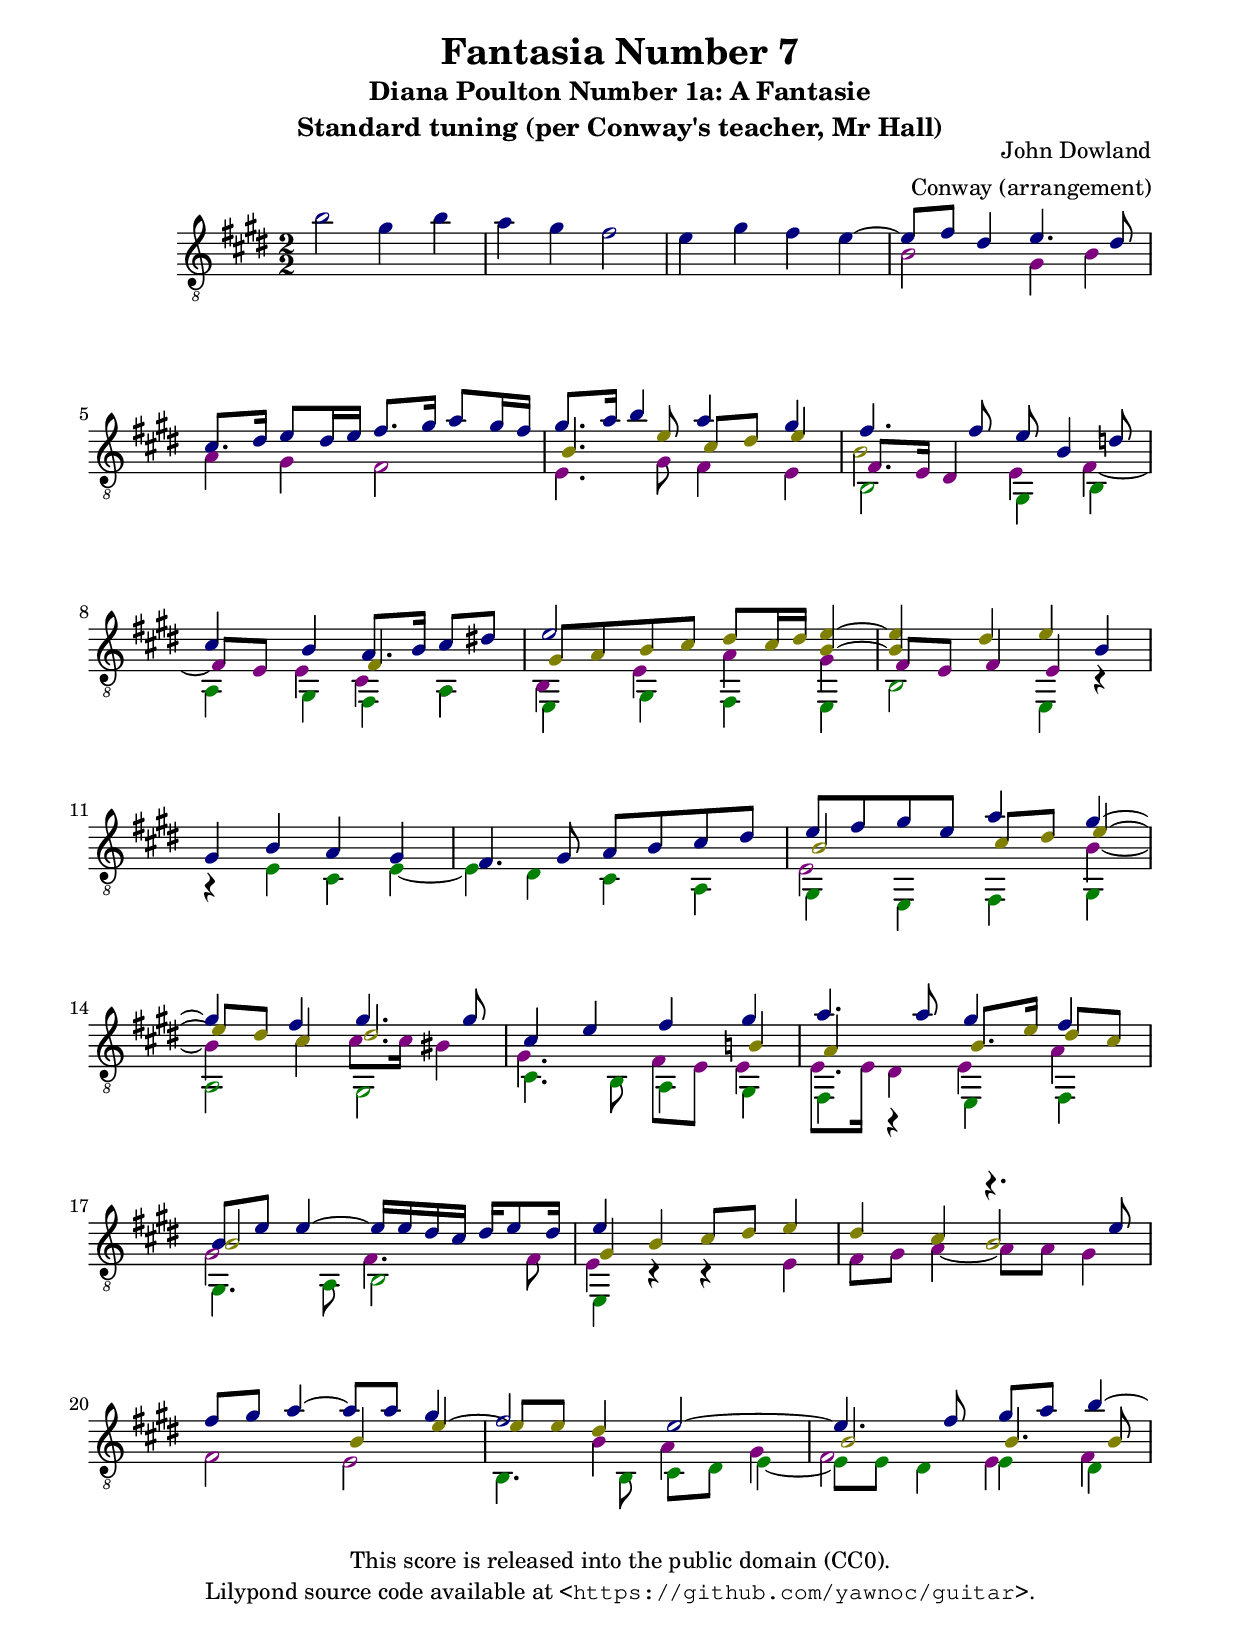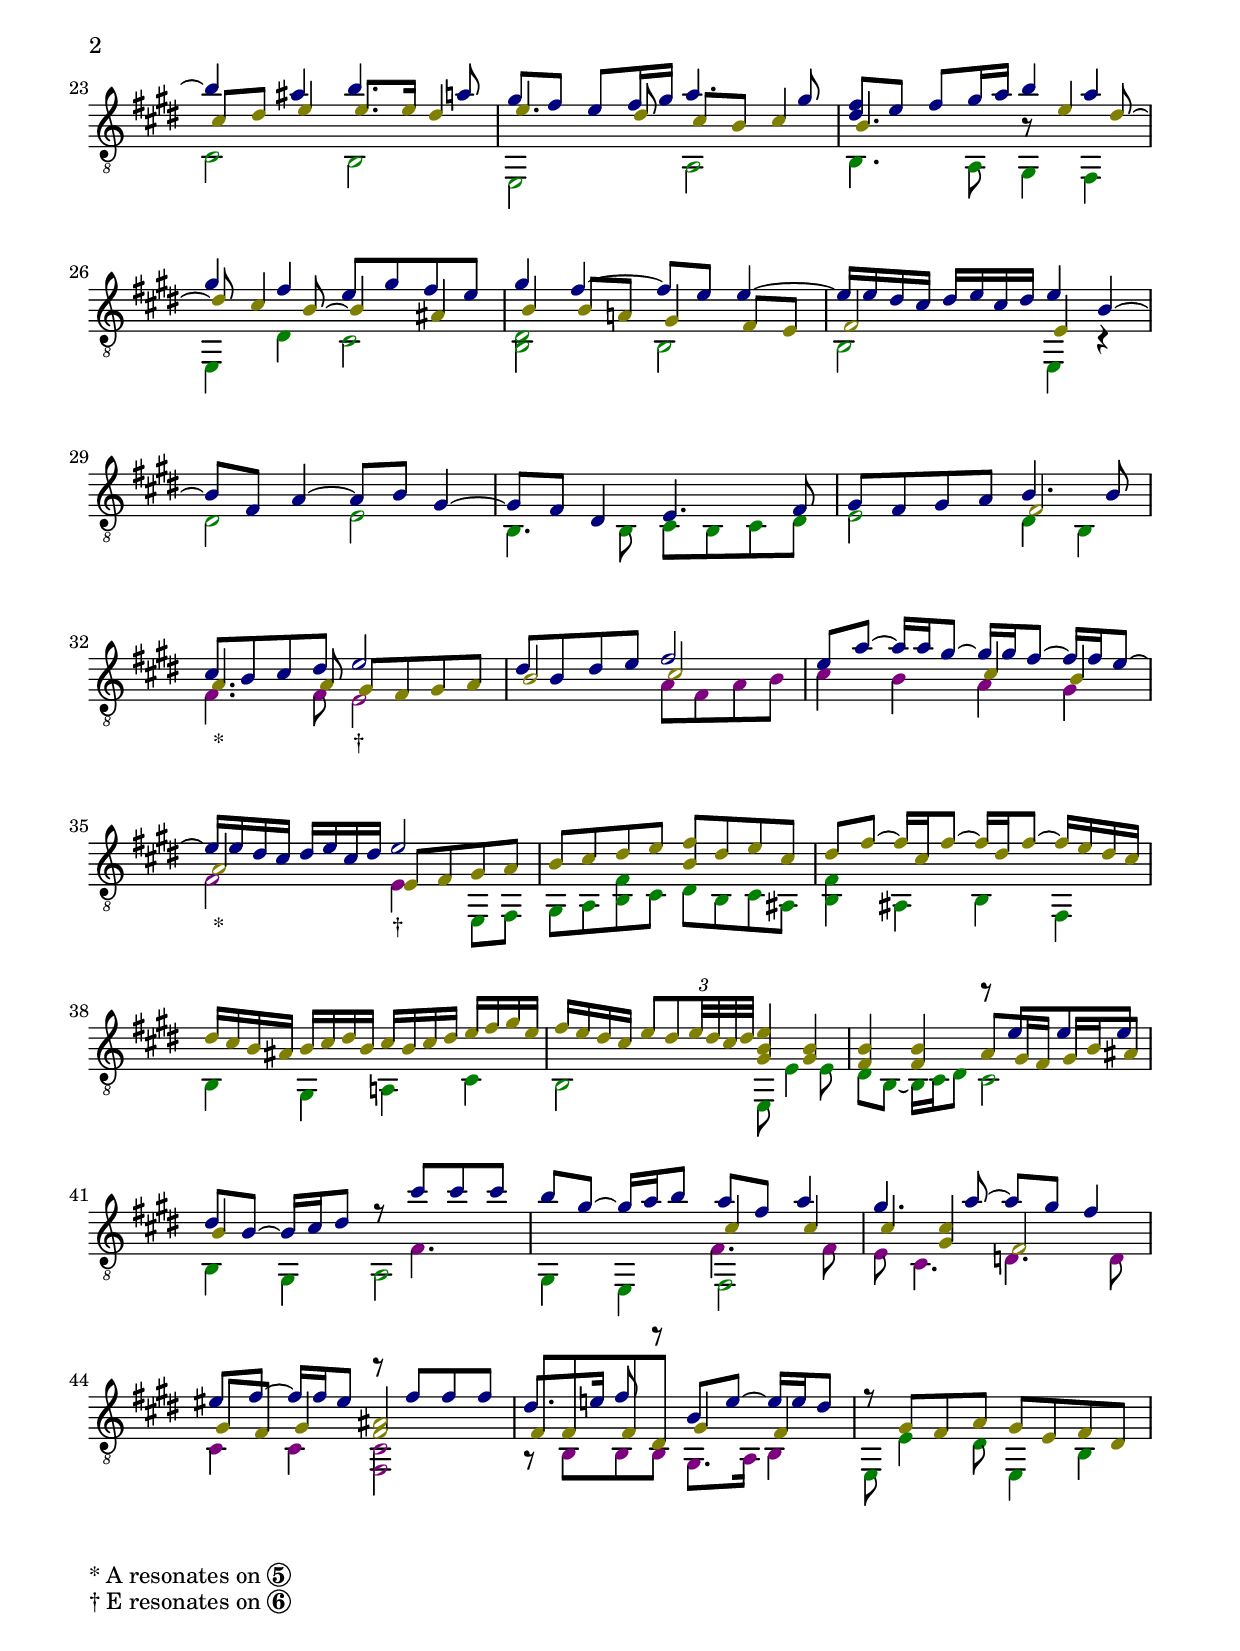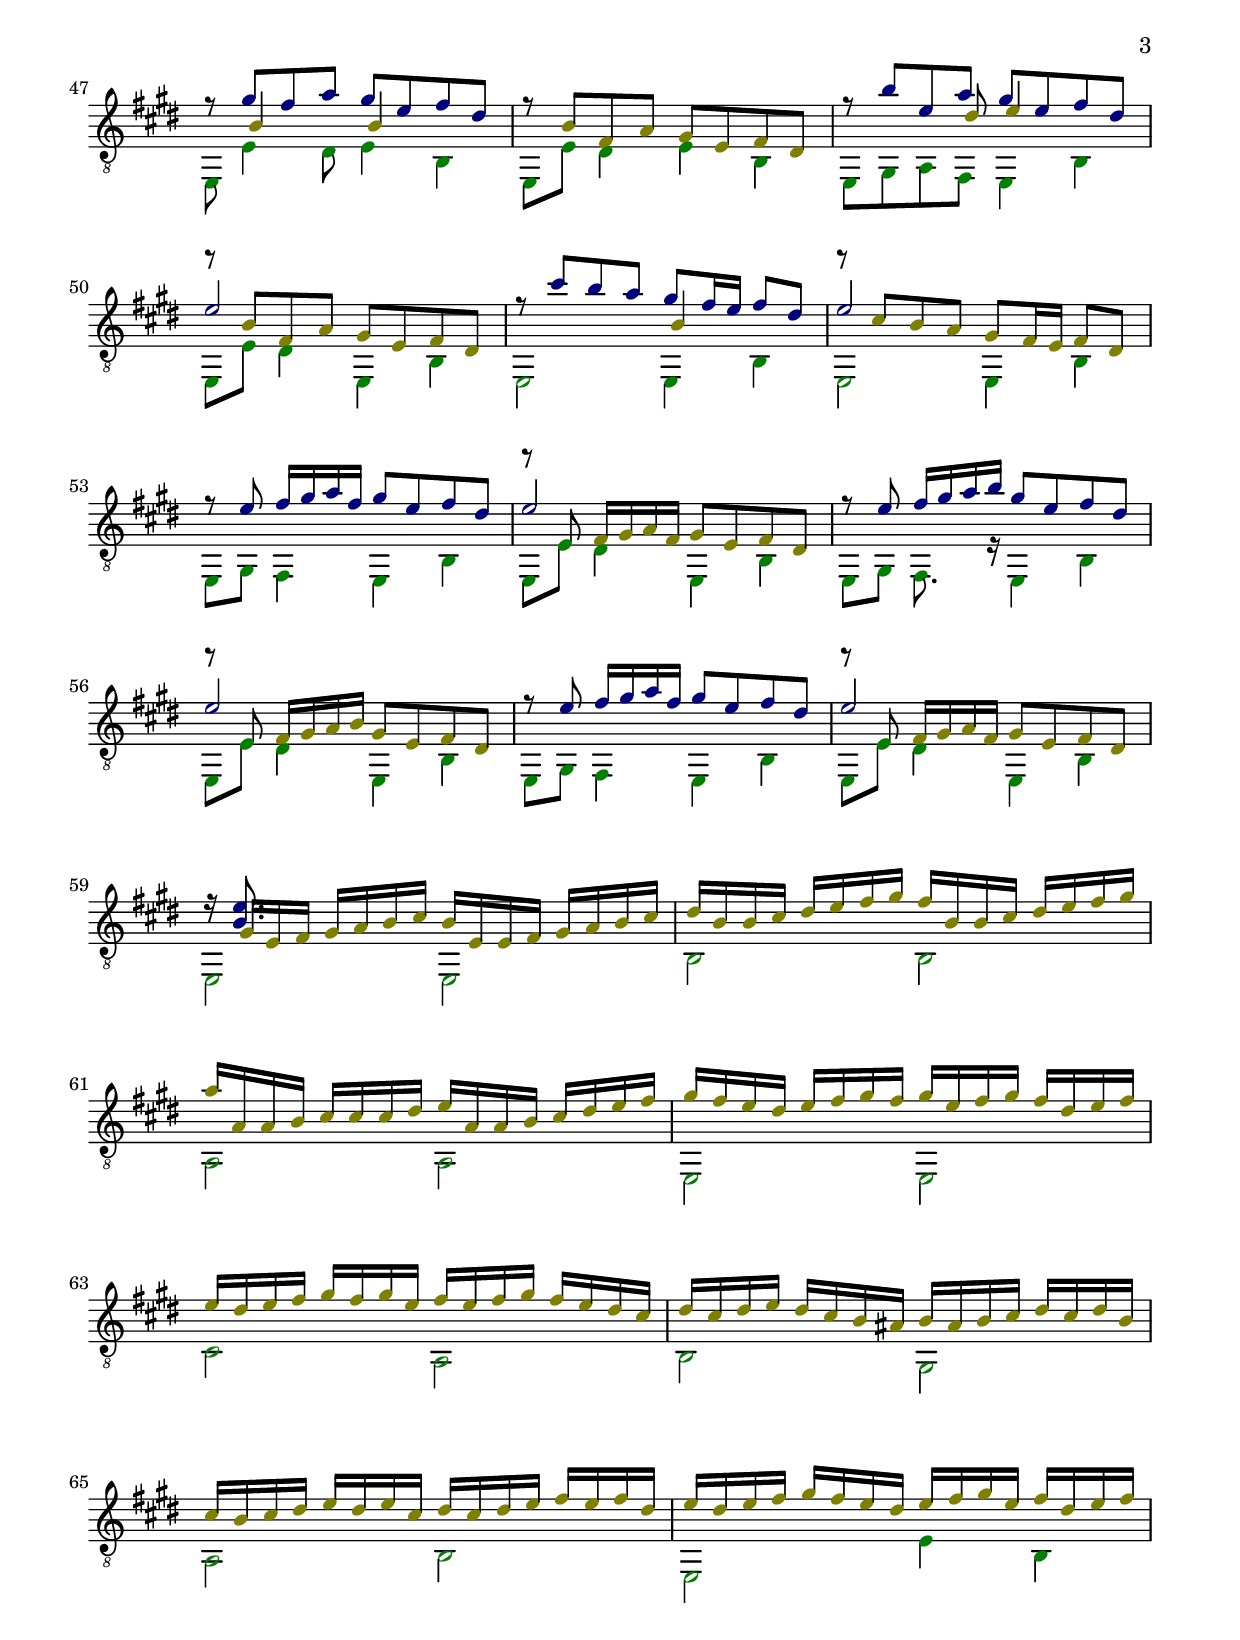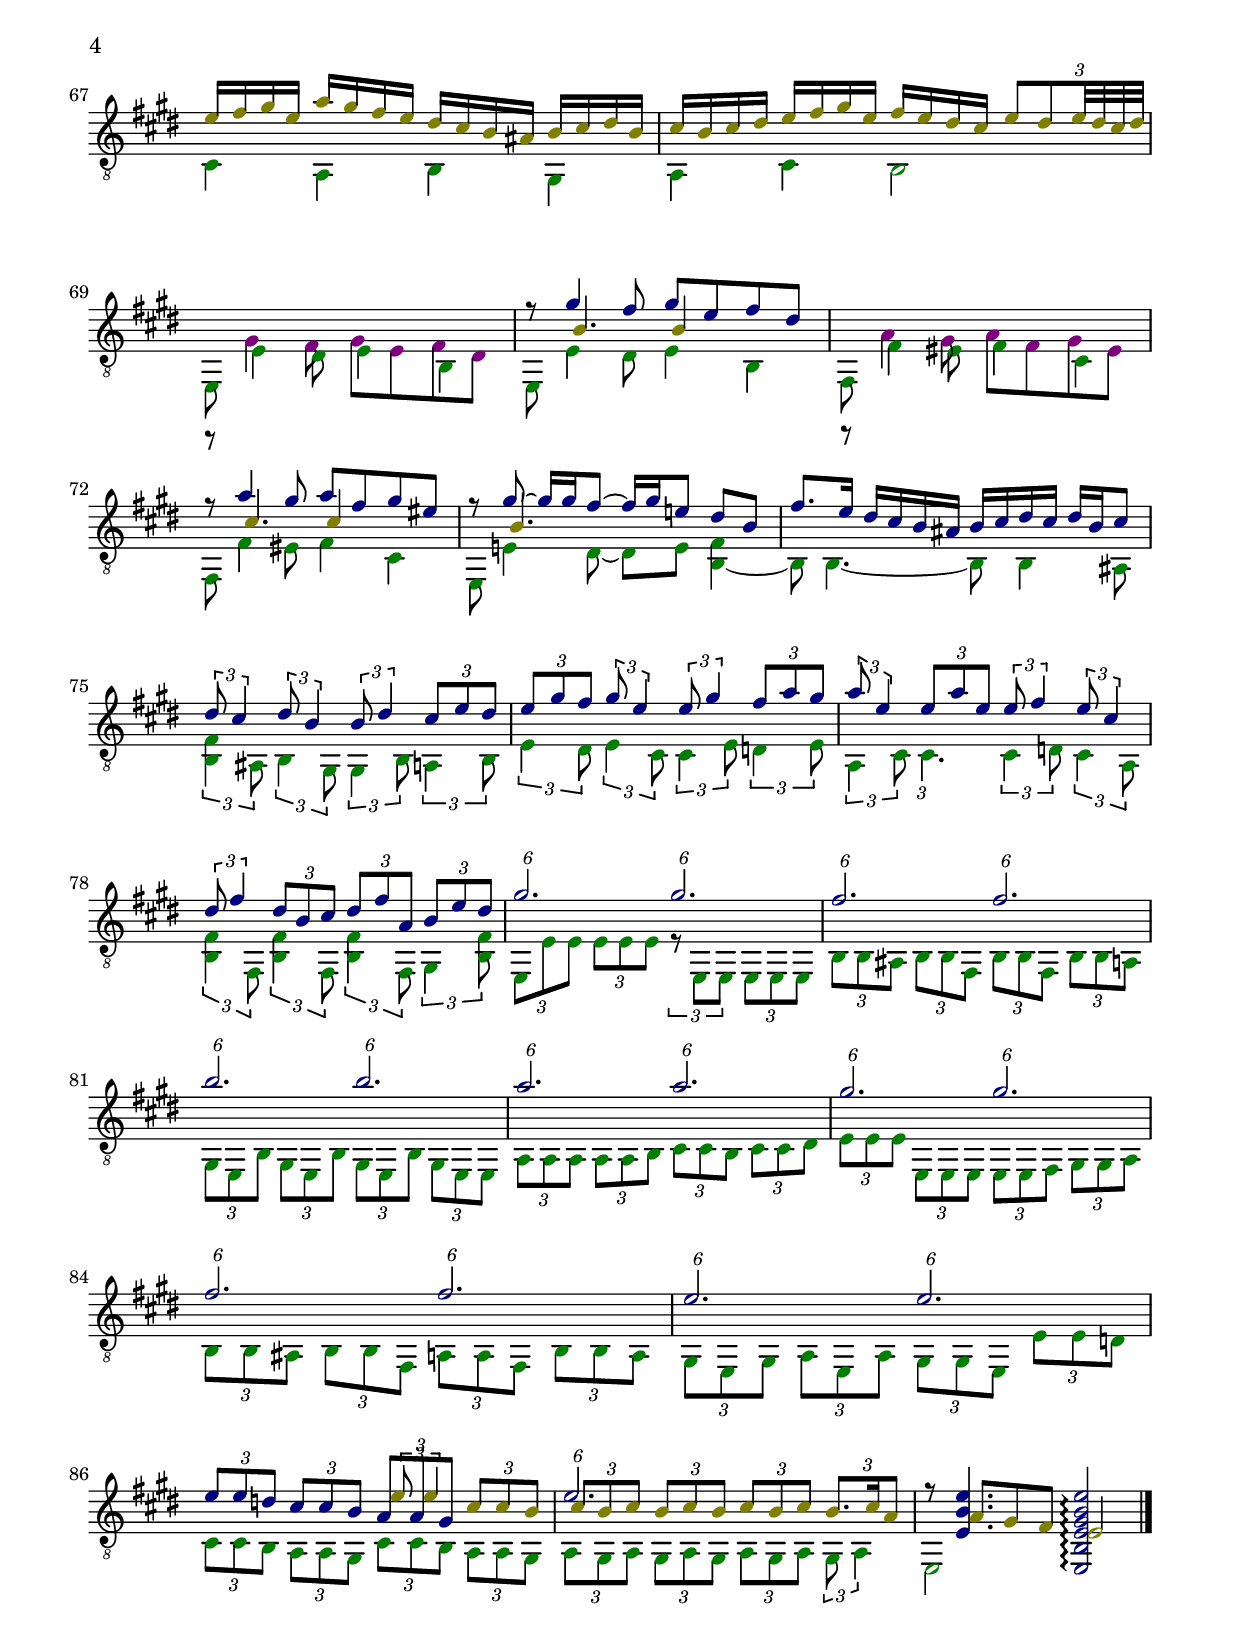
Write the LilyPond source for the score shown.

\version "2.18.2"


%%%%%%%%%%%%%%%%%%%%%%%%%%%%%%%%%%%%%%%%%%%%%%%%%%%%%%%%%%%%%%%%
% General
%%%%%%%%%%%%%%%%%%%%%%%%%%%%%%%%%%%%%%%%%%%%%%%%%%%%%%%%%%%%%%%%

\paper {
  top-margin = 1.5\cm
  left-margin = 1.5\cm
  right-margin = 1.5\cm
  bottom-margin = 1.5\cm
  ragged-last-bottom = ##f
  footnote-separator-markup = \markup { \vspace #1.5 }
}

globalSettings = {
  \accidentalStyle modern
  \compressFullBarRests
  \mergeDifferentlyHeadedOn
  \mergeDifferentlyDottedOn
  \numericTimeSignature
  \pointAndClickOff
  \override TextScript.extra-offset = #'(0 . 0.7)
  \override Score.FootnoteItem.annotation-line = ##f
}

origin-url = "https://github.com/yawnoc/guitar"

\header {
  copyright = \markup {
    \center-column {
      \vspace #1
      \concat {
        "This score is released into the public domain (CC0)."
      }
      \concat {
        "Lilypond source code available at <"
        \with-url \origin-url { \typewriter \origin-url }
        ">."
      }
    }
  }
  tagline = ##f
}

triplet = #(define-music-function
  (parser location music) (ly:music?)
  #{
    \tuplet 3/2 { $music }
  #}
)

tripletDuple = #(define-music-function
  (parser location music) (ly:music?)
  #{
    \tuplet 6/4 { $music }
  #}
)

overrideBeamedStemLengths = #(define-scheme-function
  (parser location lengths) (list?)
  #{
    \override Stem.details.beamed-lengths = $lengths
  #}
)
revertBeamedStemLengths = { \revert Stem.details.beamed-lengths }

overrideBeamVerticalPositions = #(define-scheme-function
  (parser location positions) (pair?)
  #{
    \override Beam.positions = $positions
  #}
)

%%%%%%%%%%%%%%%%%%%%%%%%%%%%%%%%%%%%%%%%%%%%%%%%%%%%%%%%%%%%%%%%
% Semantic bar lines
%%%%%%%%%%%%%%%%%%%%%%%%%%%%%%%%%%%%%%%%%%%%%%%%%%%%%%%%%%%%%%%%

barLineGoto = { \bar "||" }
barLineKeyChange = { \bar "||" }
barLineEnd = { \bar "|." }

%%%%%%%%%%%%%%%%%%%%%%%%%%%%%%%%%%%%%%%%%%%%%%%%%%%%%%%%%%%%%%%%
% Guitar notation
%%%%%%%%%%%%%%%%%%%%%%%%%%%%%%%%%%%%%%%%%%%%%%%%%%%%%%%%%%%%%%%%

stringNumbersAbove = { \set stringNumberOrientations = #'(up) }
stringNumbersBelow = { \set stringNumberOrientations = #'(down) }

fingeringAbove = { \set fingeringOrientations = #'(up) }
fingeringBelow = { \set fingeringOrientations = #'(down) }
fingeringAleft = { \set fingeringOrientations = #'(left) }
fingeringAright = { \set fingeringOrientations = #'(right) }

startGraceMusic = {
  <>(
  \override Fingering.font-size = -6
}
stopGraceMusic = {
  \revert Fingering.font-size
  <>)
}

overrideHorizontalShift = #(define-scheme-function
  (parser location distance) (number?)
  #{
    \override NoteColumn.force-hshift = $distance
  #}
)
revertHorizontalShift = { \revert NoteColumn.force-hshift }

barreSpan = #(define-music-function
  (parser location label offsetPair music)
  (string? (pair? (cons 0 0)) ly:music?)
  (let
    (
      (elements (extract-named-music music '(NoteEvent EventChord)))
    )
    (if
      (pair? elements)
      (let
        (
          (first-element (first elements))
          (last-element (last elements))
        )
        (set!
          (ly:music-property first-element 'articulations)
          (cons
            (make-music 'TextSpanEvent 'span-direction -1)
            (ly:music-property first-element 'articulations)
          )
        )
        (set!
          (ly:music-property last-element 'articulations)
          (cons
            (make-music 'TextSpanEvent 'span-direction 1)
            (ly:music-property last-element 'articulations)
          )
        )
      )
    )
  )
  #{
    \once \override TextSpanner.font-shape = #'upright
    \once \override TextSpanner.style = #'line
    \once \override TextSpanner.extra-offset = #offsetPair
    \once \override TextSpanner.bound-details = #`(
      (left
        (text . ,#{ \markup { \raise #-0.7 { #label \hspace #0.7 }} #})
        (Y . 0)
        (padding . -0.8)
        (attach-dir . -2)
      )
      (right
        (text . ,#{ \markup { \draw-line #'(0 . -1.3) } #}) ;; draw hook
        (Y . 0)
        (padding . -0.5)
        (attach-dir . 2)
      )
    )
    \once \override TextSpanner #'after-line-breaking = #(lambda (grob)
      (let*
        (
          (originalGrob (ly:grob-original grob))
          (splitGrobs (ly:spanner-broken-into originalGrob))
        )
        (if
          (and
            (>= (length splitGrobs) 2)
            (not (eq? (car (last-pair splitGrobs)) grob))
          )
          (begin
            (ly:grob-set-nested-property! grob
              '(bound-details right text)
              #{ \markup { \draw-line #'(0 . 0) } #} ;; suppress draw hook
            )
            (ly:grob-set-property! grob
              'extra-offset
              (cons
                (car offsetPair)
                (+ (cdr offsetPair) 0.7) ;; correction for suppressed hook
              )
            )
            (ly:grob-set-nested-property! grob
              '(bound-details right padding)
              #'-3 ;; increase spanner length
            )
          )
        )
      )
    )
    $music
  #}
)

barre = #(define-scheme-function
  (parser location label) (string?)
  #{
    \markup {
      \center-align {
        \hspace #0.7
        $label
      }
    }
  #}
)

nudgeNextBarre = #(define-scheme-function
  (parser location distance) (number?)
  #{
    \once \override TextScript.X-offset = $distance
  #}
)

position = #(define-scheme-function
  (parser location label) (string?)
  #{
    \markup {
      \center-align {
        \hspace #0.5
        $label
      }
    }
  #}
)

#(define-markup-command
  (markupString layout properties stringNumber) (markup?)
  (interpret-markup layout properties
    #{
      \markup \circle { \bold #stringNumber }
    #}
  )
)

#(define-markup-command
  (resonatesOn layout properties note stringNumber) (markup? markup?)
  (interpret-markup layout properties
    #{
      \markup { #note "resonates on" \markupString #stringNumber }
    #}
  )
)

%%%%%%%%%%%%%%%%%%%%%%%%%%%%%%%%%%%%%%%%%%%%%%%%%%%%%%%%%%%%%%%%
% Goto statements
%%%%%%%%%%%%%%%%%%%%%%%%%%%%%%%%%%%%%%%%%%%%%%%%%%%%%%%%%%%%%%%%

overrideGotoVisibility = {
  \once \override Score.RehearsalMark #'break-visibility = #'#(#t #t #f)
}

makeGotoMark = #(define-scheme-function
  (parser location label) (string?)
  #{
    \mark \markup { \small \italic $label }
  #}
)

simultaneousMarkSeparator = {
  \cadenzaOn
    s1073741824 % stupid, but works
  \cadenzaOff
}

coda = {
  \overrideGotoVisibility
  \mark \markup { \musicglyph #"scripts.coda" }
}

fine = {
  \overrideGotoVisibility
  \makeGotoMark Fine
}

dcAlCoda = {
  \overrideGotoVisibility
  \makeGotoMark "D.C. al Coda"
}

dcAlFine = {
  \overrideGotoVisibility
  \makeGotoMark "D.C. al Fine"
}

toCoda = {
  \overrideGotoVisibility
  \makeGotoMark "to Coda"
}



\header {
  title = "Fantasia Number 7"
  subtitle = \markup {
    \center-column {
      "Diana Poulton Number 1a: A Fantasie"
      "Standard tuning (per Conway's teacher, Mr Hall)"
    }
  }
  composer = "John Dowland"
  arranger = "Conway (arrangement)"
}


initialSignatures = {
  \clef "treble_8"
  \key e \major
  \time 2/2
  \set Timing.beamExceptions = #'()
  \set Timing.baseMoment = #(ly:make-moment 1/4)
  \set Timing.beatStructure = #'(1 1 1 1)
  \set Timing.beamExceptions = #'(
    (
      end
        .
      (
        ((1 . 8) . (4 4)) ;; quavers by fours
        ((1 . 12) . (3 3 3 3)) ;; anything shorter by beat
      )
    )
  )
}


highVoiceMusic = {
  
  \override NoteHead.color = #darkblue
  
  % Main theme high
  \barNumberCheck #1
  \relative c'' {
    \stemDown
    b2 gis4 b |
    a gis fis2 |
    e4 gis fis e~ |
    \stemUp
    e8 fis dis4 e4. dis8 |
    cis8. dis16 e8 dis16 e fis8. gis16 a8 gis16 fis |
    gis8. a16 b4 a gis |
    fis4. fis8 e8 b4 d8 |
    cis4 b a8. b16 cis8 dis |
    e2 s2 |
    s2 s4
  }
  
  % Main theme low
  \barNumberCheck #10
  \relative c' {
    b4 |
    gis b a gis |
    fis4. gis8 a b cis dis |
    e fis gis e a4 gis~ |
    gis
      \shiftOn
        \once \overrideHorizontalShift #-0.5
        fis
      \shiftOff
      gis4. gis8 |
    cis,4 e fis gis |
    a4. a8 gis4 fis |
    b,8 e e4~ e16 e dis cis dis16 e8 dis16 |
    e4
  }
  
  % Tee-tee taa high
  \barNumberCheck #18
  \relative c' {
    s4 s2 |
    s2 r4. e8 |
    fis8 gis a4~ a8 a gis4 |
    fis2 e2~ |
    e4. fis8 gis8 a b4~ |
    b ais b4. a8 |
    gis8 fis e8 fis16 gis a4. gis8 |
    <fis dis>8 e fis8 gis16 a b4 a |
    gis fis e8 gis fis e |
    gis4 fis~ fis8 e e4~ |
    e16 e dis cis dis e cis dis e4
  }
  
  % Tee-tee taa low
  \barNumberCheck #28
  \relative c' {
    b4~ |
    b8 fis a4~ a8 b gis4~ |
    gis8 fis dis4 e4. fis8 |
    gis fis gis a b4. b8 |
    cis b cis dis e2 |
    dis8 b dis e fis2 |
    e8 a~ a16 a gis8~ gis16 gis fis8~ fis16 fis e8~ |
    e16 e dis cis dis e cis dis e2 |
  }
  
  % Ascending scale
  \barNumberCheck #36
  {
    s1 * 3 |
    s2
  }
  
  % Tee-tee-tee
  \barNumberCheck #39
  \relative c' {
    s2 |
    s2 r8 e e e |
    dis b~ b16 cis dis8 r8 cis' cis cis |
    b8 gis~ gis16 a b8 a8 fis a4 |
    gis4. a8~ a gis fis4 |
    eis8 fis~ fis16 fis eis8 r8 fis fis fis |
    dis8. e16 fis8 r b,8 e~ e16 e dis8 |
  }
  
  % Majestic theme
  \barNumberCheck #46
  \relative c'' {
    s1 |
    r8 gis fis a gis e fis dis |
    s1 |
    r8 b' e, a gis e fis dis |
    e2 s2 |
    r8 cis' b a gis8 fis16 e fis8 dis |
    e2 s2 |
    r8 e fis16 gis a fis gis8 e fis dis |
    e2 s2 |
    r8 e fis16 gis a b gis8 e fis dis |
    e2 s2 |
    r8 e fis16 gis a fis gis8 e fis dis |
    e2 s2 |
  }
  
  % Scale runs
  \barNumberCheck #59
  \relative c' {
    r16 <e b>8. s4 s2 |
    s1 * 9 |
  }
  
  % Majestic interlude
  \barNumberCheck #69
  \relative c'' {
    s1 |
    r8 gis4 fis8 gis e fis dis |
    s1 |
    r8 a'4 gis8 a fis gis eis |
    r8 gis~ gis16 gis fis8~ fis16 gis e8 dis b |
    fis'8. e16 dis cis b ais
      b16 cis dis cis dis b cis8 |
  }
  
  % Triple runs
  \barNumberCheck #75
  \relative c' {
    \triplet { dis8 cis4 } \triplet { dis8 b4 }
      \triplet { b8 dis4 } \triplet { cis8 e dis } |
    \triplet { e8 gis fis } \triplet { gis8 e4 }
      \triplet { e8 gis4 } \triplet { fis8 a gis } |
    \triplet { a8 e4 } \triplet { e8 a e }
      \triplet { e8 fis4 } \triplet { e8 cis4 } |
    \triplet { dis8 fis4 } \triplet { dis8 b cis }
      \triplet { dis8 fis a, } \triplet { b e dis } |
    \tripletDuple { gis2. } \tripletDuple { gis } |
    \tripletDuple { fis } \tripletDuple { fis } |
    \tripletDuple { b } \tripletDuple { b } |
    \tripletDuple { a } \tripletDuple { a } |
    \tripletDuple { gis } \tripletDuple { gis } |
    \tripletDuple { fis } \tripletDuple { fis } |
    \tripletDuple { e } \tripletDuple { e } |
    \triplet { e8 e d } \triplet { cis cis b }
      \triplet { a a gis } s4 |
    \tripletDuple { e'2. } s2 |
  }
  
  % Finishing chords
  \barNumberCheck #88
  \relative c {
    r8 <e b' e>4.
      <e, b' e gis b e>2 \arpeggio
      \barLineEnd
  }
  
}


lowVoiceMusic = {
  
  \override NoteHead.color = #darkgreen
  
  % Main theme high
  \barNumberCheck #1
  \relative c {
    s1 * 6 |
    b2 gis4 b |
    a gis fis a |
    e gis fis e |
    b'2 e,4
  }
  
  % Main theme low
  \barNumberCheck #10
  \relative c {
    r4 |
    r4 e cis e~ |
    e dis cis a |
    gis e fis gis |
    a2 gis |
    cis4. b8 a4 gis |
    fis r e fis |
    gis4. a8 b2 |
    e,4
  }
  
  % Tee-tee taa high
  \barNumberCheck #18
  \relative c {
    s4 s4 s4 |
    s1 * 2 |
    b4. b8 cis8 dis e4~ |
    e8 e dis4 e4 dis |
    cis2 b |
    e, a |
    b4. a8 gis4 fis |
    e dis' cis2 |
    <b dis> b |
    b e,4
  }
  
  % Tee-tee taa low
  \barNumberCheck #28
  \relative c {
    r4 |
    dis2 e |
    b4. b8 cis b cis dis |
    e2 dis4 b |
    s1 * 3 |
    s2
  }
  
  % Ascending scale
  \barNumberCheck #35
  \relative c, {
    s4 e8 fis |
    gis a <b fis'> cis dis b cis ais |
    <b fis'>4 ais b fis |
    b gis a cis |
    b2
  }
  
  % Tee-tee-tee
  \barNumberCheck #39
  \relative c, {
    e8 e'4 e8 |
    dis8 b~ b16 cis dis8 cis2 |
    b4 gis a2 |
    gis4 e fis2 |
    s1 * 3 |
  }
  
  % Majestic theme
  \barNumberCheck #46
  \relative c, {
    e8 e'4 dis8 e,4 b' |
    e,8 e'4 dis8 e4 b |
    e,8 e' dis4 e b |
    e,8 gis a fis e4 b' |
    e,8 e' dis4 e, b' |
    e,2 e4 b' |
    e,2 e4 b' |
    e,8 gis fis4 e b' |
    e,8 e' dis4 e, b' |
    e,8[ gis] fis8. r16 e4 b' |
    e,8 e' dis4 e, b' |
    e,8 gis fis4 e b' |
    e,8 e' dis4 e, b' |
  }
  
  % Scale runs
  \barNumberCheck #59
  \relative c, {
    e2 e |
    b' b |
    a a |
    e e |
    cis' a |
    b gis |
    a b |
    e, e'4 b |
    cis a b gis |
    a cis b2 |
  }
  
  % Majestic interlude
  \barNumberCheck #69
  \relative c, {
    e8 e'4 dis8 e4 b |
    e,8 e'4 dis8 e4 b |
    fis8 fis'4 eis8 fis4 cis |
    fis,8 fis'4 eis8 fis4 cis |
    e,8 e'4 dis8~ dis e <b~ fis'>4 |
    b8 b4.~ b8 b4 ais8 |
  }
  
  % Triple runs
  \barNumberCheck #75
  \relative c {
    \triplet { <b fis'>4 ais8 } \triplet { b4 gis8 }
      \triplet { gis4 b8 } \triplet { a4 b8 } |
    \triplet { e4 dis8 } \triplet { e4 cis8 }
      \triplet { cis4 e8 } \triplet { d4 e8 } |
    \triplet { a,4 cis8 } \triplet { cis4. }
      \triplet { cis4 d8 } \triplet { cis4 a8 } |
    \triplet { <b fis'>4 fis8 } \triplet { <b fis'>4 fis8 }
      \triplet { <b fis'>4 fis8 } \triplet { gis4 <b fis'>8 } |
    \triplet { e,8 e' e } \triplet { e e e }
      \triplet { r e, e } \triplet { e e e } |
    \triplet { b' b ais } \triplet { b b fis }
      \triplet { b b fis } \triplet { b b a } |
    \triplet { gis e b' } \triplet { gis e b' }
      \triplet { gis e b' } \triplet { gis e e } |
    \triplet { a a a } \triplet { a a b }
      \triplet { cis cis b } \triplet { cis cis dis } |
    \triplet { e e e } \triplet { e, e e }
      \triplet { e e fis } \triplet { gis gis a } |
    \triplet { b b ais } \triplet { b b fis }
      \triplet { a a fis } \triplet { b b a } |
    \triplet { gis e gis } \triplet { a e a }
      \triplet { gis gis e } \triplet { e' e d } |
    \triplet { cis cis b } \triplet { a a gis }
      \triplet { cis cis b } \triplet { a a gis } |
    \triplet { a gis a } \triplet { gis a gis }
      \triplet { a gis a } \triplet { gis8 a4 } |
  }
  
  % Finishing chords
  \barNumberCheck #88
  \relative c, {
    e2 s2 |
  }
  
}


upperMiddleVoiceMusic = {
  
  \override NoteHead.color = #darkyellow
  
  % Main theme high
  \barNumberCheck #1
  \relative c' {
    s1 * 5 |
    b4. e8 cis8 dis e4 |
    \stemDown
    b2 s2 |
    \stemUp
    s2 fis4 s4 |
    gis8 a b cis dis8 cis16 \shiftOff dis <e~ b~>4 |
    <e b> dis e
    \shiftOn
  }
  
  % Main theme low
  \barNumberCheck #10
  \relative c' {
    s4 |
    s1 * 2 |
    b2 cis8 dis e4~ |
    e8 dis \shiftOff cis4 \shiftOn dis2 |
    s2 s4 b4 |
    a4 s4 b8. e16 dis8 cis |
    b2 s2 |
    gis4
  }
  
  % Tee-tee taa high
  \barNumberCheck #18
  \relative c' {
    b4 cis8 dis e4 |
    dis4 cis b2 |
    s2 b4 e~ |
    e8 e dis4 s2 |
    b2 b4. b8 |
    cis8 dis e4 e8. e16 dis4 |
    e4. dis8 cis8 b cis4 |
    b4. s8 b8\rest e4 dis8~ |
    dis8 cis4 b8~ b4 ais |
    b4 b8 a gis4 fis8 e |
    fis2 e4
  }
  
  % Tee-tee taa low
  \barNumberCheck #28
  \relative c {
    s4 |
    s1 * 2 |
    s2 fis2 |
    \footnote "*" #'(0 . -4) \markup { "*" \resonatesOn A 5 }
    a4. a8 gis fis gis a |
    b2 cis |
    s2 cis4 b |
    \footnote "*" #'(0 . -4) \markup { }
    a2
  }
  
  % Ascending scale
  \barNumberCheck #35
  \relative c {
    e8 fis gis a |
    b cis dis e <fis b,> dis e cis |
    dis fis~ fis16 cis fis8~ fis16 dis fis8~ fis16 e dis cis |
    dis cis b ais b cis dis b cis b cis dis e fis gis e |
    fis e dis cis \triplet { e8 dis e32 dis cis dis } <e b gis>4
  }
  
  % Tee-tee-tee
  \barNumberCheck #39
  \relative c' {
    <b gis>4 |
    <b fis> <b fis> a8 gis16 fis gis16 b ais8 |
    b4 s4 s2 |
    s2 cis4 cis |
    cis <cis gis> fis,2 |
    gis8 fis gis4 <ais fis>2 |
    fis8 fis fis dis gis4 fis |
  }
  
  % Majestic theme
  \barNumberCheck #46
  \relative c' {
    r8 gis fis a gis e fis dis |
    s8 b'4 s8 b4 s4 |
    r8 b8 fis a gis e fis dis |
    s4. dis'8 e4 s4 |
    r8 b8 fis a gis e fis dis |
    s2 b'4 s4 |
    r8 cis b a gis8 fis16 e fis8 dis |
    s1 |
    r8 e fis16 gis a fis gis8 e fis dis |
    s1 |
    r8 e fis16 gis a b gis8 e fis dis |
    s1 |
    r8 e fis16 gis a fis gis8 e fis dis |
  }
  
  % Scale runs
  \barNumberCheck #59
  \relative c' {
    s16 gis e fis gis a b cis
      b e, e fis gis a b cis |
    dis b b cis dis e fis gis
      fis b, b cis dis e fis gis |
    a a, a b cis cis cis dis
      e a, a b cis dis e fis |
    gis fis e dis e fis gis fis
      gis e fis gis fis dis e fis |
    e dis e fis gis fis gis e
      fis e fis gis fis e dis cis |
    dis cis dis e dis cis b ais
      b ais b cis dis cis dis b |
    cis b cis dis e dis e cis
      dis cis dis e fis e fis dis |
    e dis e fis gis fis e dis
      e fis gis e
      fis dis e fis |
    e fis gis e
      a gis fis e
      dis cis b ais
      b cis dis b |
    cis b cis dis
      e fis gis e
      fis e dis cis
      \triplet { e8 dis e32 dis cis dis } |
  }
  
  % Majestic interlude
  \barNumberCheck #69
  \relative c' {
    s1 |
    s8 b4. b4 s4 |
    s1 |
    s8 cis4. cis4 s4 |
    s8 b4. s2 |
    s1 |
  }
  
  % Triple runs
  \barNumberCheck #75
  \relative c' {
    s1 * 11 |
    s2 \triplet { e8 e4 } \triplet { cis8 cis b } |
    \triplet { cis b cis } \triplet { b cis b }
      \triplet { cis b cis } \triplet { b8. cis16 a8 } |
  }
  
  % Finishing chords
  \barNumberCheck #88
  \relative c' {
    s8 a gis fis e2 |
  }
  
}


lowerMiddleVoiceMusic = {
  
  \override NoteHead.color = #darkmagenta
  
  % Main theme high
  \barNumberCheck #1
  \relative c' {
    s1 * 3 |
    b2 gis4 b |
    a gis fis2 |
    e4. gis8 fis4 e |
    \stemUp
    \overrideBeamedStemLengths #'(1)
    fis8. e16 dis4 \stemDown e4 fis~ |
    \stemUp
    fis8 e \stemDown e4 cis4 \once \overrideHorizontalShift #0 a |
    b e \overrideHorizontalShift #0 a gis |
    \revertHorizontalShift
    \stemUp
    fis8 e fis4 e
    \stemDown
  }
  
  % Main theme low
  \barNumberCheck #10
  \relative c {
    s4 |
    s1 * 2 |
    e2 s4 \overrideHorizontalShift #0 b'4~ |
    b \revertHorizontalShift \shiftOff cis \shiftOn cis8. cis16 bis4 |
    gis4. s8 fis8 e e4 |
    e8. e16 dis4 e4 a |
    gis2 fis4. fis8 |
    e4
  }
  
  % Tee-tee taa high
  \barNumberCheck #18
  \relative c {
    r4 r e |
    fis8 gis a4~ a8 a gis4 |
    fis2 e |
    s4 b' a gis |
    fis2 e4 fis |
    s1 * 5 |
    s2 s4
  }
  
  % Tee-tee taa low
  \barNumberCheck #28
  \relative c {
    s4 |
    s1 * 3 |
    fis4. fis8
      \footnote "†" #'(0 . -2.5) \markup { "†" \resonatesOn E 6 }
      e2 |
    s2 a8 fis a b |
    cis4 b a gis |
    fis2
      \footnote "†" #'(0 . -2.5) \markup { }
      e4
  }
  
  % Ascending scale
  \barNumberCheck #35
  {
    s4 |
    s1 * 3 |
    s2
  }
  
  % Tee-tee-tee
  \barNumberCheck #39
  \relative c {
    s2 |
    s1 |
    s2 s8 fis4. |
    s2 fis4. fis8 |
    e8 cis4. d4. d8 |
    cis4 cis <cis fis,>2 |
    r8 b b b gis8. a16 b4 |
  }
  
  % Majestic theme
  \barNumberCheck #46
  {
    s1 * 13 |
  }
  
  % Scale runs
  \barNumberCheck #59
  {
    s1 * 10 |
  }
  
  % Majestic interlude
  \barNumberCheck #69
  \relative c' {
    r8 gis4 fis8 gis e fis dis |
    s1 |
    r8 a'4 gis8 a fis gis eis |
    s1 * 3 |
  }
  
}


allMusic = {
  \new Staff \with {
    midiInstrument = #"acoustic guitar (nylon)"
  }
  \globalSettings
  \initialSignatures
  <<
    << \highVoiceMusic >>
      \\
    << \lowVoiceMusic >>
      \\
    << \upperMiddleVoiceMusic >>
      \\
    << \lowerMiddleVoiceMusic >>
  >>
}


\score {
  \allMusic
}

\score {
  \allMusic
  \midi { }
}
